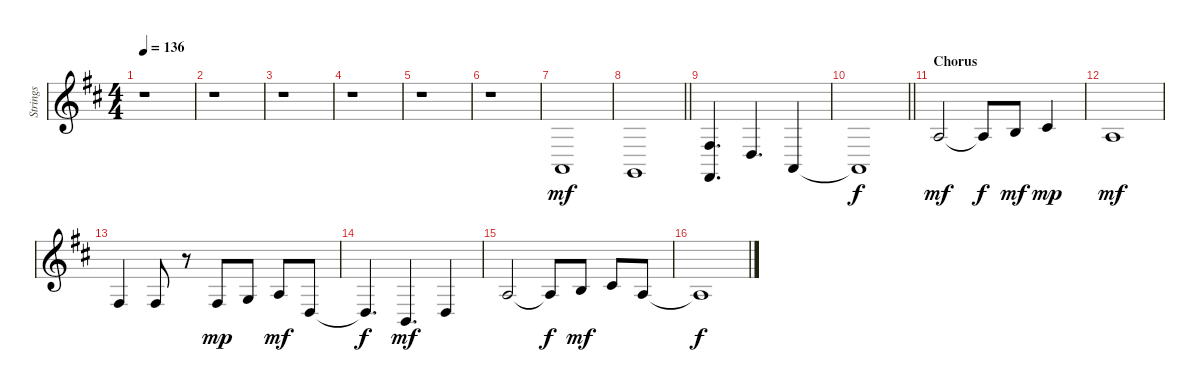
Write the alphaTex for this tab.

\track ("Strings" "Strings") {instrument stringensemble1}
\staff {score}
\tuning (E4 B3 G3 D3 A2 D2) {hide}
\ts (4 4)
\tempo 136
\clef g2
\ks bminor
r.1{dy f} |
r.1 |
r.1 |
r.1 |
r.1 |
r.1 |
0.5.1{dy mf} |
\barLineRight lightlight
5.6.1 |
(4.4 4.6).4{d} 0.4.4{d} 0.5.4 |
\barLineRight lightlight
0.5{t}.1{dy f} |
\section ("" "Chorus")
2.3.2{dy mf} 2.3{t}.8{dy f} 0.2.8{dy mf} 2.2.4{dy mp} |
2.3.1{dy mf} |
4.4.4 4.4.8 r.8 4.4.8{dy mp} 0.3.8 2.3.8{dy mf} 0.4.8 |
0.4{t}.4{d dy f} 2.5.4{d dy mf} 0.4.4 |
2.3.2 2.3{t}.8{dy f} 0.2.8{dy mf} 2.2.8 2.3.8 |
2.3{t}.1{dy f}
